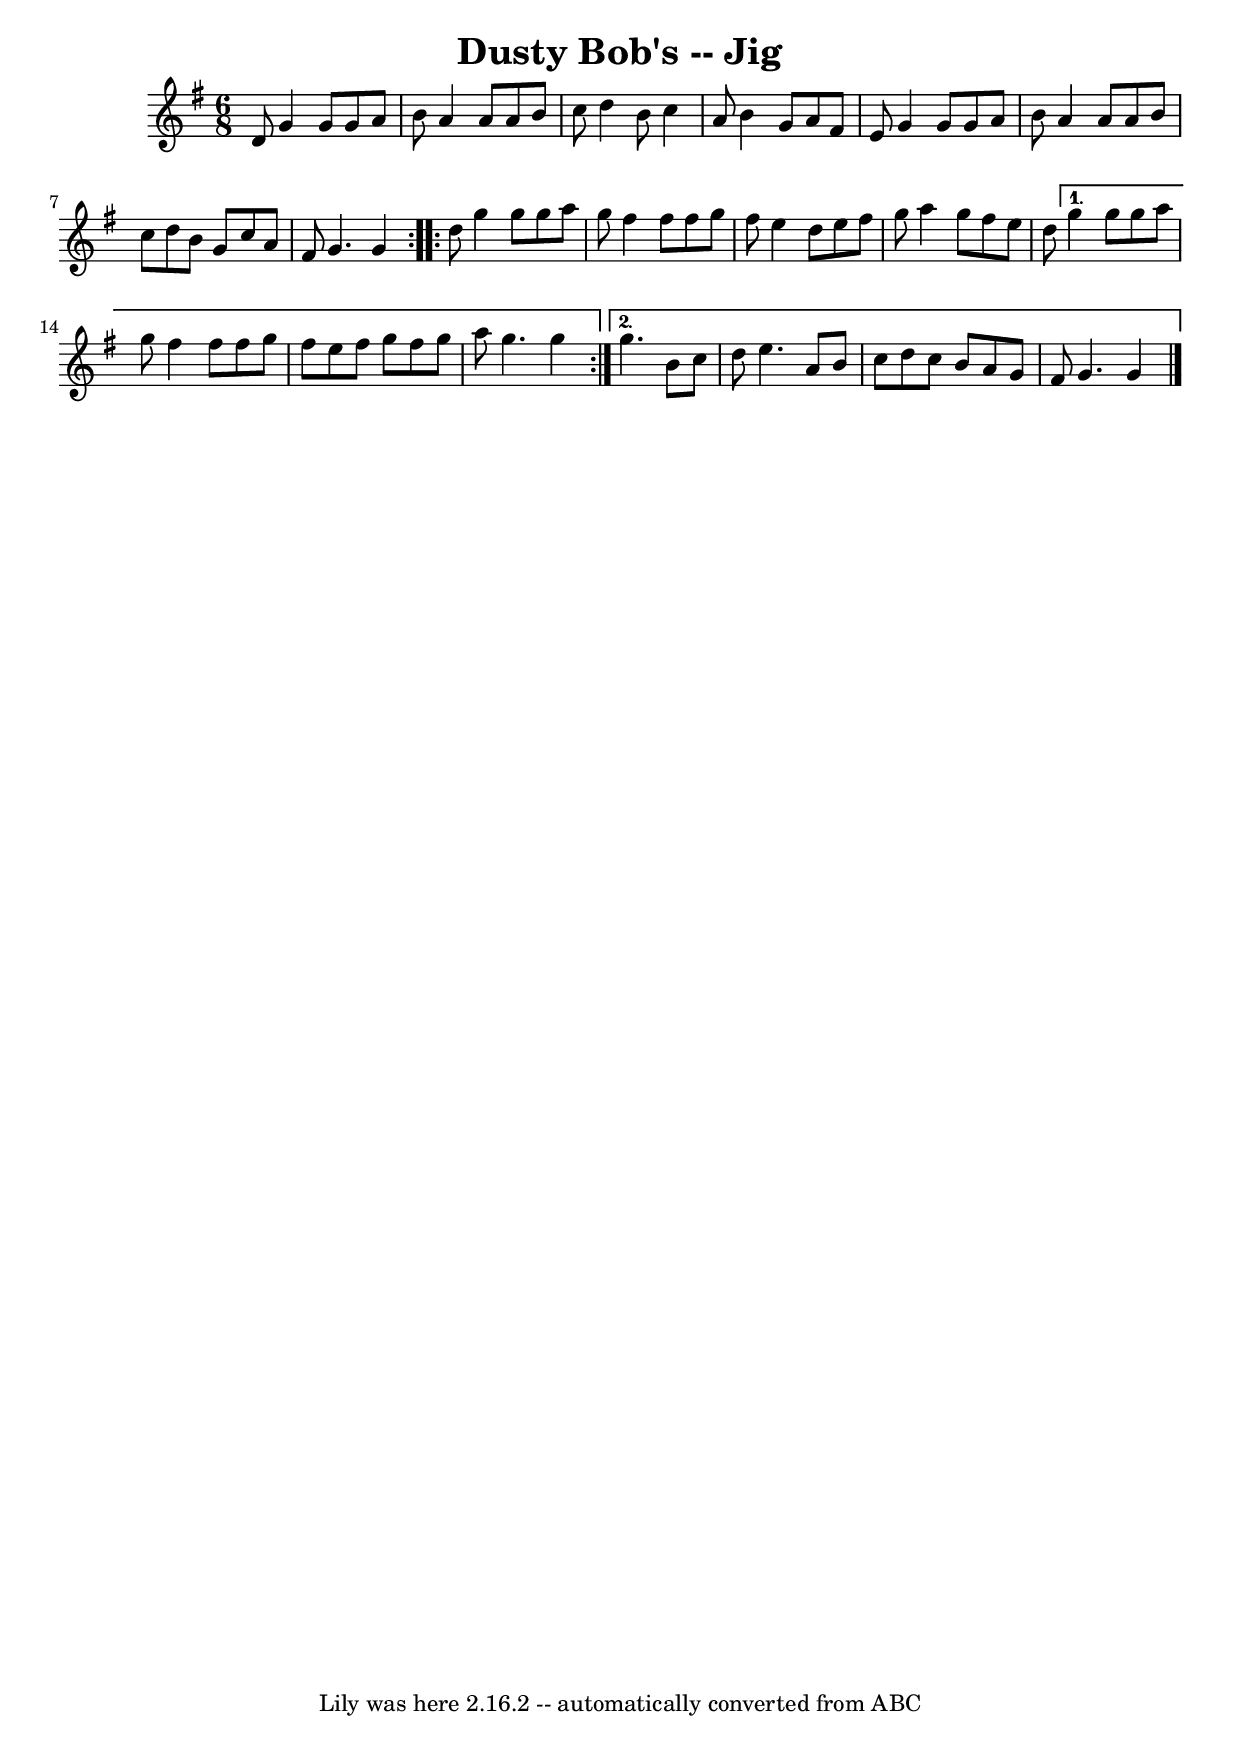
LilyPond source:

\version "2.16.2"
\include "Mammoth.ily"
\header {
	%% book = "Ryan's Mammoth Collection of Fiddle Tunes"
	crossRefNumber = "1"
	footnotes = ""
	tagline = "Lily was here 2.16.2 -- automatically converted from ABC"
	title = "Dusty Bob's -- Jig"
}
voicedefault =  {


\repeat volta 2 {
\time 6/8 
\key g \major d'8        |
 g'4 g'8 g'8 a'8 b'8 
   |
 a'4 a'8 a'8 b'8 c''8    |
 d''4 b'8    
c''4 a'8    |
 b'4 g'8 a'8 fis'8 e'8    |
     
|
 g'4 g'8 g'8 a'8 b'8    |
 a'4 a'8 a'8    
b'8 c''8    |
 d''8 b'8 g'8 c''8 a'8 fis'8    
|
 g'4. g'4    }     \repeat volta 2 { d''8        |
 g''4 
 g''8 g''8 a''8 g''8    |
 fis''4 fis''8 fis''8    
g''8 fis''8    |
 e''4 d''8 e''8 fis''8 g''8    |
 
 a''4 g''8 fis''8 e''8 d''8    |
     } \alternative{{   
g''4 g''8 g''8 a''8 g''8    |
 fis''4 fis''8 fis''8   
 g''8 fis''8    |
 e''8 fis''8 g''8 fis''8 g''8 a''8  
  |
 g''4. g''4    |
     } { g''4. b'8 c''8 d''8   
 |
 e''4. a'8 b'8 c''8    |
 d''8 c''8 b'8    
a'8 g'8 fis'8    |
 g'4. g'4    \bar "|."   }}
}

\score{
    <<

	\context Staff="default"
	{
	    \voicedefault 
	}

    >>
	\layout {
	}
	\midi {}
}
